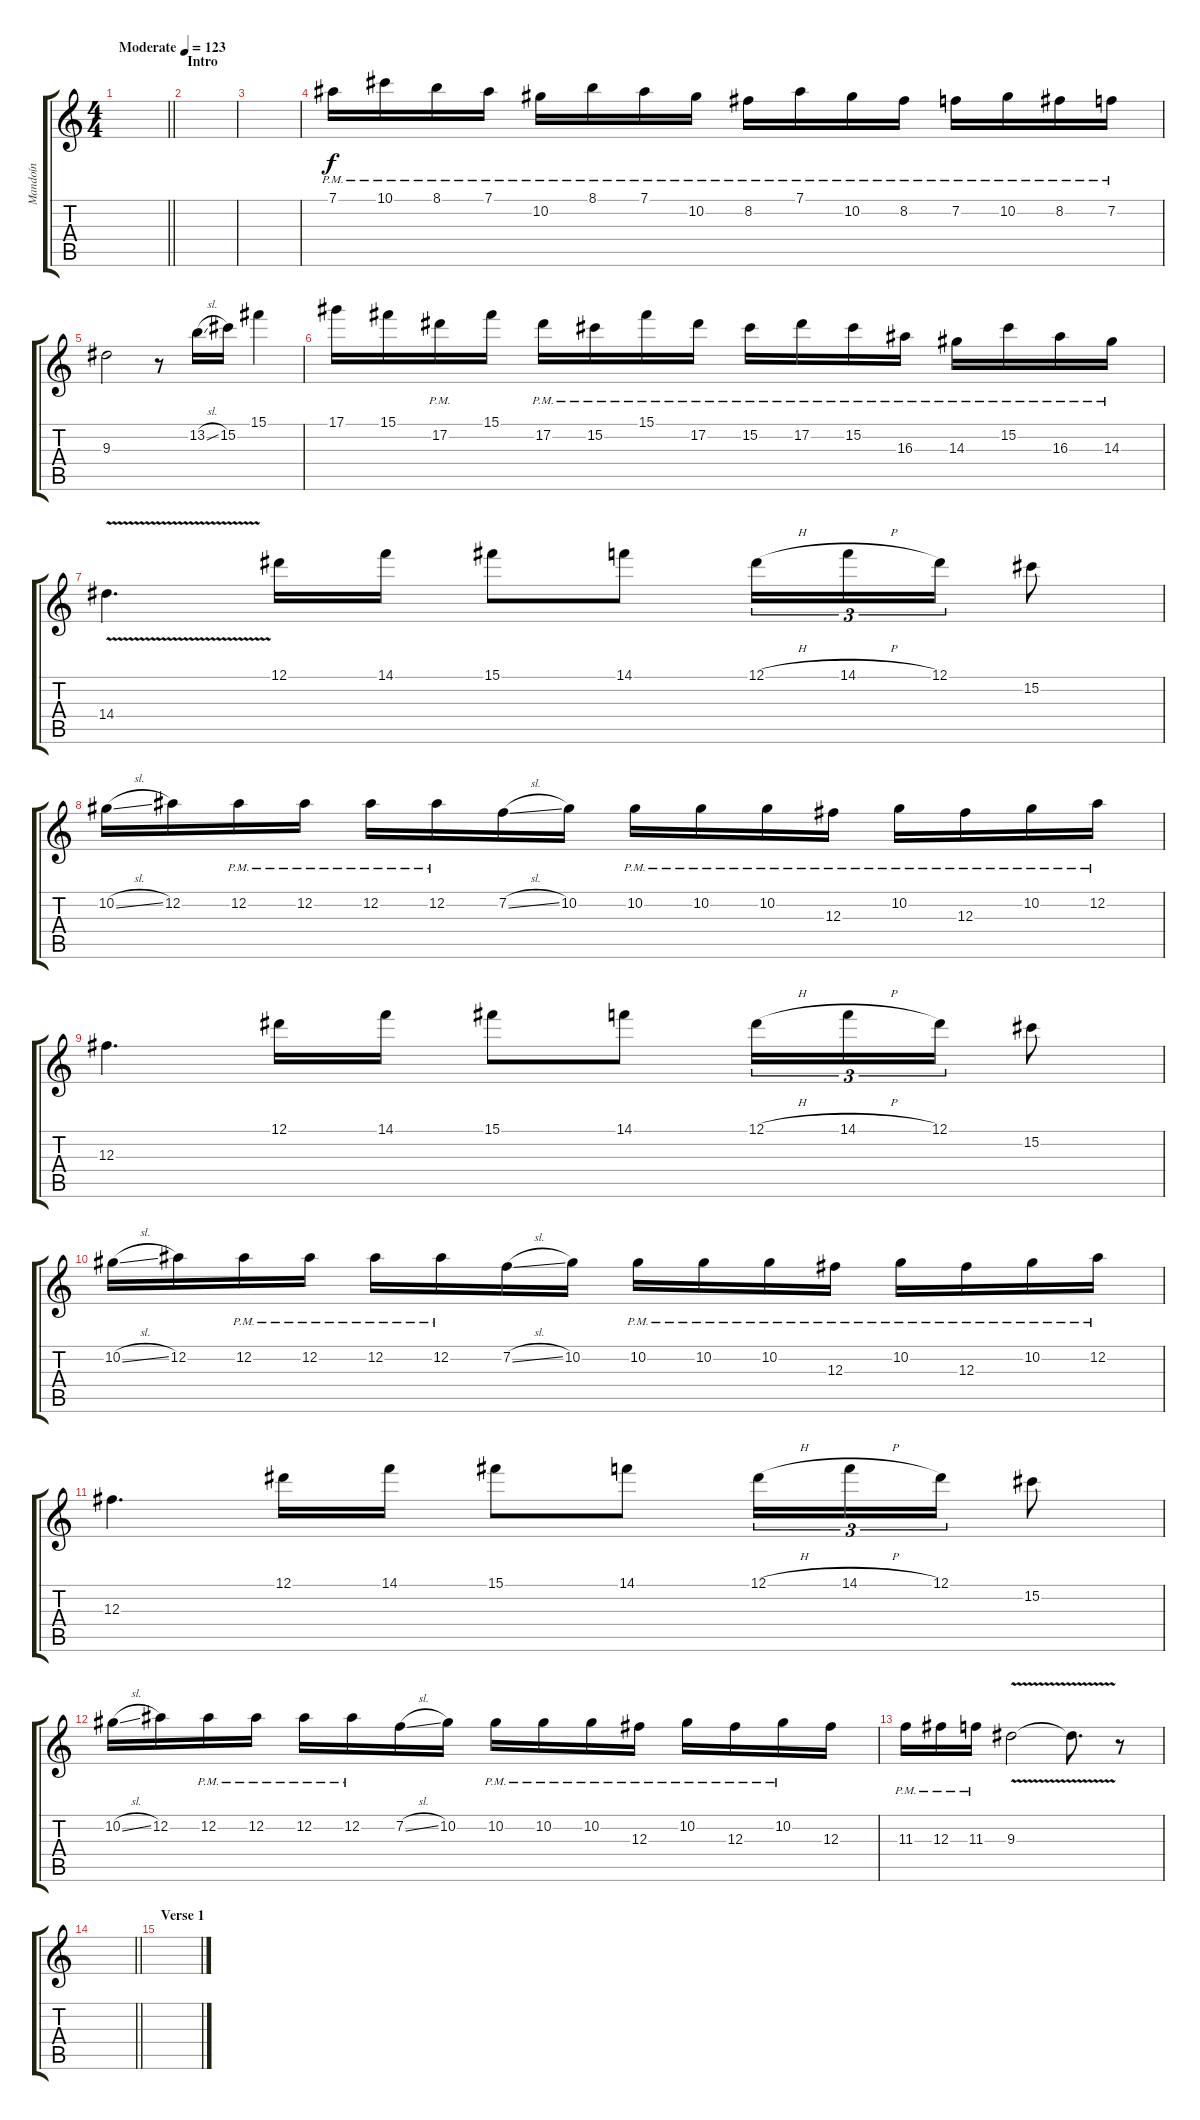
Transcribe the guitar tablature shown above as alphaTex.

\track ("Mandoín" "Mandoín") {instrument acousticguitarnylon}
\staff {score tabs}
\tuning (Eb4 Bb3 Gb3 Db3 Ab2 Eb2) {hide}
\ts (4 4)
\tempo (123 "Moderate")
\clef g2
\barLineRight lightlight
\ks c
|
\section ("" "Intro")
|
|
7.1{pm}.16 10.1{pm}.16 8.1{pm}.16 7.1{pm}.16 10.2{pm}.16 8.1{pm}.16 7.1{pm}.16 10.2{pm}.16 8.2{pm}.16 7.1{pm}.16 10.2{pm}.16 8.2{pm}.16 7.2{pm}.16 10.2{pm}.16 8.2{pm}.16 7.2{pm}.16 |
9.3.2 r.8 13.2{sl}.16 15.2.16 15.1.4 |
17.1.16 15.1.16 17.2{pm}.16 15.1.16 17.2{pm}.16 15.2{pm}.16 15.1{pm}.16 17.2{pm}.16 15.2{pm}.16 17.2{pm}.16 15.2{pm}.16 16.3{pm}.16 14.3{pm}.16 15.2{pm}.16 16.3{pm}.16 14.3{pm}.16 |
14.4{v}.4{d} 12.1.16 14.1.16 15.1.8 14.1.8 12.1{h}.16{tu (3 2)} 14.1{h}.16{tu (3 2)} 12.1.16{tu (3 2)} 15.2.8 |
10.2{sl}.16 12.2.16 12.2{pm}.16 12.2{pm}.16 12.2{pm}.16 12.2{pm}.16 7.2{sl}.16 10.2.16 10.2{pm}.16 10.2{pm}.16 10.2{pm}.16 12.3{pm}.16 10.2{pm}.16 12.3{pm}.16 10.2{pm}.16 12.2{pm}.16 |
12.3.4{d} 12.1.16 14.1.16 15.1.8 14.1.8 12.1{h}.16{tu (3 2)} 14.1{h}.16{tu (3 2)} 12.1.16{tu (3 2)} 15.2.8 |
10.2{sl}.16 12.2.16 12.2{pm}.16 12.2{pm}.16 12.2{pm}.16 12.2{pm}.16 7.2{sl}.16 10.2.16 10.2{pm}.16 10.2{pm}.16 10.2{pm}.16 12.3{pm}.16 10.2{pm}.16 12.3{pm}.16 10.2{pm}.16 12.2{pm}.16 |
12.3.4{d} 12.1.16 14.1.16 15.1.8 14.1.8 12.1{h}.16{tu (3 2)} 14.1{h}.16{tu (3 2)} 12.1.16{tu (3 2)} 15.2.8 |
10.2{sl}.16 12.2.16 12.2{pm}.16 12.2{pm}.16 12.2{pm}.16 12.2{pm}.16 7.2{sl}.16 10.2.16 10.2{pm}.16 10.2{pm}.16 10.2{pm}.16 12.3{pm}.16 10.2{pm}.16 12.3{pm}.16 10.2{pm}.16 12.3.16 |
11.3{pm}.16 12.3{pm}.16 11.3{pm}.16 9.3{v}.2 9.3{t}.8{d} r.8 |
\barLineRight lightlight
|
\section ("" "Verse 1")
